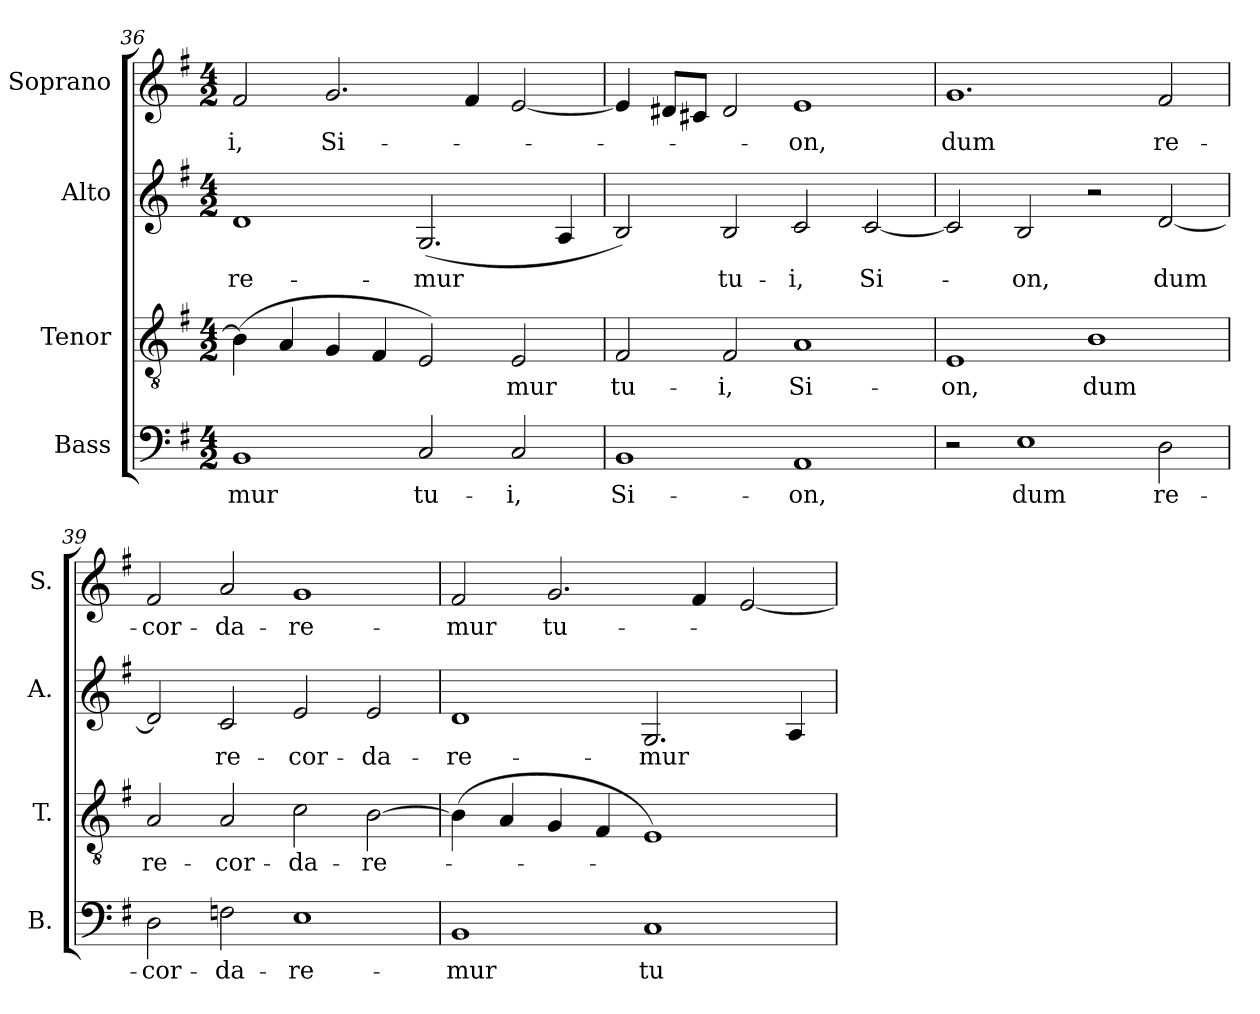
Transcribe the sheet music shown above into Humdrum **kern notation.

**kern	**text	**kern	**text	**kern	**text	**kern	**text
*part4	*part4	*part3	*part3	*part2	*part2	*part1	*part1
*staff4	*staff4	*staff3	*staff3	*staff2	*staff2	*staff1	*staff1
*I"Bass	*	*I"Tenor	*	*I"Alto	*	*I"Soprano	*
*I'B.	*	*I'T.	*	*I'A.	*	*I'S.	*
*clefF4	*	*clefGv2	*	*clefG2	*	*clefG2	*
*	*	*ITrd7c12	*	*	*	*	*
*k[f#]	*	*k[f#]	*	*k[f#]	*	*k[f#]	*
*G:	*	*G:	*	*G:	*	*G:	*
*M4/2	*	*M4/2	*	*M4/2	*	*M4/2	*
=36	=36	=36	=36	=36	=36	=36	=36
!	!LO:LY:b:color=#000000	!	!	!	!	!	!
!	!	!	!	!	!LO:LY:b:color=#000000	!	!
!	!	!	!	!	!	!	!LO:LY:b:color=#000000
1BBi	-mur	(4BBi\]	.	1di	-re-	2f#i/	-i,
.	.	4AAi/	.	.	.	.	.
!	!	!	!	!	!	!	!LO:LY:b:color=#000000
.	.	4GGi/	.	.	.	2.gi/	Si-
.	.	4FF#i/	.	.	.	.	.
!	!LO:LY:b:color=#000000	!	!	!	!	!	!
!	!	!	!	!	!LO:LY:b:color=#000000	!	!
2Ci/	tu-	2EEi/)	.	(2.Gi/	-mur	.	.
.	.	.	.	.	.	4f#i/	.
!	!LO:LY:b:color=#000000	!	!	!	!	!	!
!	!	!	!LO:LY:b:color=#000000	!	!	!	!
2Ci/	-i,	2EEi/	-mur	.	.	[2ei/	.
.	.	.	.	4Ai/	.	.	.
!!LO:LB:g=z
=37	=37	=37	=37	=37	=37	=37	=37
!	!LO:LY:b:color=#000000	!	!	!	!	!	!
!	!	!	!LO:LY:b:color=#000000	!	!	!	!
1BBi	Si-	2FF#i/	tu-	2Bi/)	.	4ei/]	.
.	.	.	.	.	.	8d#Xi/L	.
.	.	.	.	.	.	8c#Xi/J	.
!	!	!	!LO:LY:b:color=#000000	!	!	!	!
!	!	!	!	!	!LO:LY:b:color=#000000	!	!
.	.	2FF#i/	-i,	2Bi/	tu-	2d#i/	.
!	!LO:LY:b:color=#000000	!	!	!	!	!	!
!	!	!	!LO:LY:b:color=#000000	!	!	!	!
!	!	!	!	!	!LO:LY:b:color=#000000	!	!
!	!	!	!	!	!	!	!LO:LY:b:color=#000000
1AAi	-on,	1AAi	Si-	2ci/	-i,	1ei	-on,
!	!	!	!	!	!LO:LY:b:color=#000000	!	!
.	.	.	.	[2ci/	Si-	.	.
=38	=38	=38	=38	=38	=38	=38	=38
!	!	!	!LO:LY:b:color=#000000	!	!	!	!
!	!	!	!	!	!	!	!LO:LY:b:color=#000000
2r	.	1EEi	-on,	2ci/]	.	1.gi	dum
!	!LO:LY:b:color=#000000	!	!	!	!	!	!
!	!	!	!	!	!LO:LY:b:color=#000000	!	!
1Ei	dum	.	.	2Bi/	-on,	.	.
!	!	!	!LO:LY:b:color=#000000	!	!	!	!
.	.	1BBi	dum	2r	.	.	.
!	!LO:LY:b:color=#000000	!	!	!	!	!	!
!	!	!	!	!	!LO:LY:b:color=#000000	!	!
!	!	!	!	!	!	!	!LO:LY:b:color=#000000
2Di\	re-	.	.	[2di/	dum	2f#i/	re-
=39	=39	=39	=39	=39	=39	=39	=39
!	!LO:LY:b:color=#000000	!	!	!	!	!	!
!	!	!	!LO:LY:b:color=#000000	!	!	!	!
!	!	!	!	!	!	!	!LO:LY:b:color=#000000
2Di\	-cor-	2AAi/	re-	2di/]	.	2f#i/	-cor-
!	!LO:LY:b:color=#000000	!	!	!	!	!	!
!	!	!	!LO:LY:b:color=#000000	!	!	!	!
!	!	!	!	!	!LO:LY:b:color=#000000	!	!
!	!	!	!	!	!	!	!LO:LY:b:color=#000000
2Fni\	-da-	2AAi/	-cor-	2ci/	re-	2ai/	-da-
!	!LO:LY:b:color=#000000	!	!	!	!	!	!
!	!	!	!LO:LY:b:color=#000000	!	!	!	!
!	!	!	!	!	!LO:LY:b:color=#000000	!	!
!	!	!	!	!	!	!	!LO:LY:b:color=#000000
1Ei	-re-	2Ci\	-da-	2ei/	-cor-	1gi	-re-
!	!	!	!LO:LY:b:color=#000000	!	!	!	!
!	!	!	!	!	!LO:LY:b:color=#000000	!	!
.	.	[2BBi\	-re-	2ei/	-da-	.	.
=40	=40	=40	=40	=40	=40	=40	=40
!	!LO:LY:b:color=#000000	!	!	!	!	!	!
!	!	!	!	!	!LO:LY:b:color=#000000	!	!
!	!	!	!	!	!	!	!LO:LY:b:color=#000000
1BBi	-mur	(4BBi\]	.	1di	-re-	2f#i/	-mur
.	.	4AAi/	.	.	.	.	.
!	!	!	!	!	!	!	!LO:LY:b:color=#000000
.	.	4GGi/	.	.	.	2.gi/	tu-
.	.	4FF#i/	.	.	.	.	.
!	!LO:LY:b:color=#000000	!	!	!	!	!	!
!	!	!	!	!	!LO:LY:b:color=#000000	!	!
1Ci	tu-	1EEi)	.	2.Gi/	-mur	.	.
.	.	.	.	.	.	4f#i/	.
.	.	.	.	.	.	[2ei/	.
.	.	.	.	4Ai/	.	.	.
=	=	=	=	=	=	=	=
*-	*-	*-	*-	*-	*-	*-	*-
